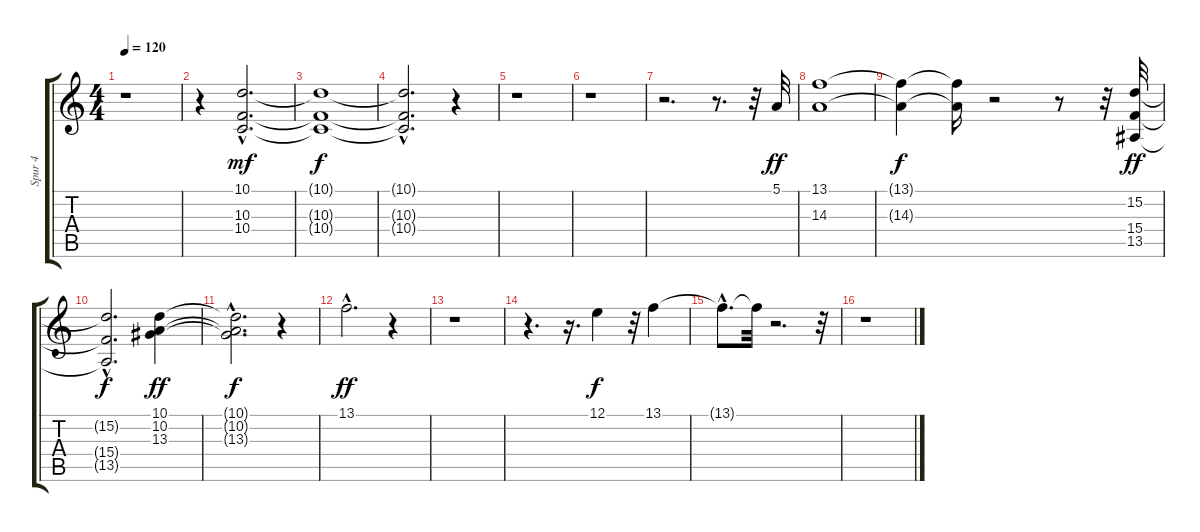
\track ("Spur 4" "Spur 4") {instrument stringensemble2}
\staff {score tabs}
\tuning (E4 B3 G3 D3 A2 E2) {hide}
\ts (4 4)
\tempo 120
\clef g2
\ks c
r.1{dy mf instrument stringensemble2} |
r.4 (10.1{hac} 10.3{hac} 10.4{hac}).2{d volume 2} |
(10.1{t} 10.3{t} 10.4{t}).1{dy f} |
(10.1{hac t} 10.3{hac t} 10.4{hac t}).2{d} r.4 |
r.1 |
r.1 |
r.2{d} r.8{d} r.32 5.1.32{dy ff volume 1} |
(13.1 14.3).1{volume 1} |
(13.1{t} 14.3{t}).4{dy f} (13.1{t} 14.3{t}).16 r.2 r.8 r.32 (15.2 15.4 13.5).32{dy ff volume 5} |
(15.2{hac t} 15.4{hac t} 13.5{hac t}).2{d dy f} (10.1 10.2 13.3).4{dy ff volume 14} |
(10.1{hac t} 10.2{hac t} 13.3{hac t}).2{d dy f} r.4 |
13.1{hac}.2{d dy ff volume 1} r.4 |
r.1 |
r.4{d} r.16{d} 12.1.4{dy f volume 0} r.32 13.1.4 |
13.1{hac t}.8{d} 13.1{t}.32 r.2{d} r.32 |
r.1
